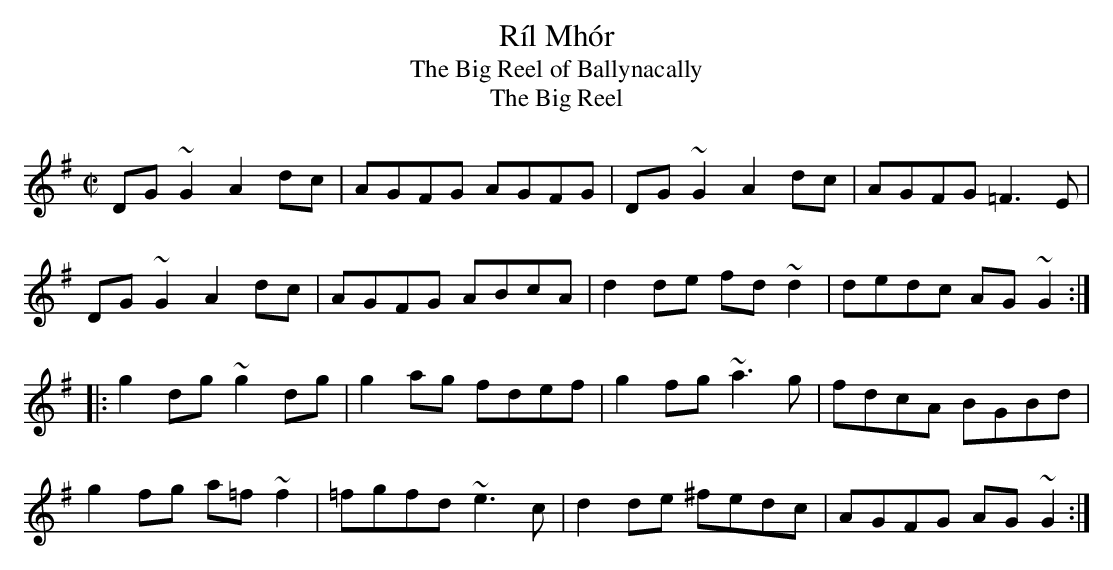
X:1
T:Ríl Mhór
T:Big Reel of Ballynacally, The
T:Big Reel, The
M:C|
K:G
DG~G2 A2dc|AGFG AGFG|DG~G2 A2dc|AGFG =F3E|
DG~G2 A2dc|AGFG ABcA|d2de fd~d2|dedc AG~G2:|
|:g2dg ~g2dg|g2ag fdef|g2fg ~a3g|fdcA BGBd|
g2fg a=f~f2|=fgfd ~e3c|d2de ^fedc|AGFG AG~G2:|
